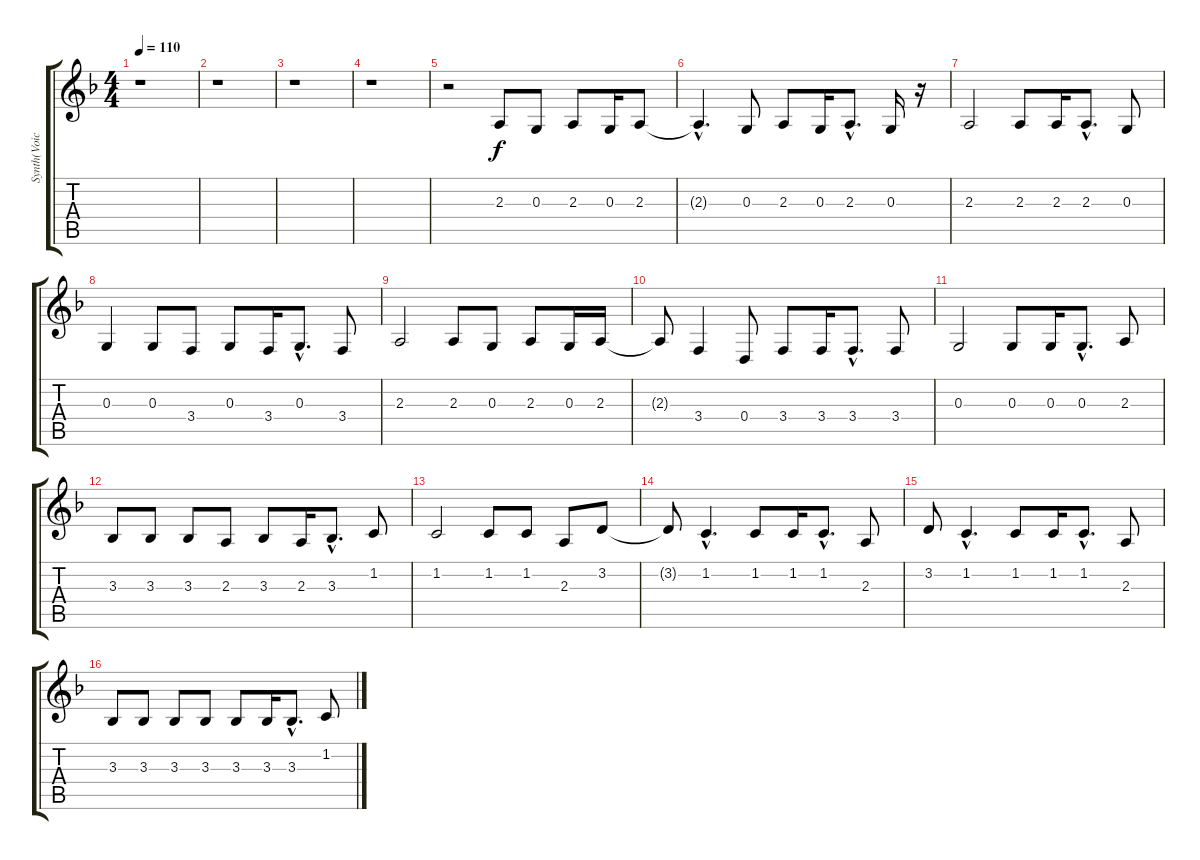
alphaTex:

\track ("Synth(Voice)" "Synth(Voic") {instrument lead6voice}
\staff {score tabs}
\tuning (E4 B3 G3 D3 A2 E2) {hide}
\ts (4 4)
\tempo 110
\clef g2
\ks f
r.1{dy f} |
r.1 |
r.1 |
r.1 |
r.2 2.3.8 0.3.8 2.3.8 0.3.16 2.3.8 |
2.3{hac t}.4{d} 0.3.8 2.3.8 0.3.16 2.3{hac}.8{d} 0.3.16 r.16 |
2.3.2 2.3.8 2.3.16 2.3{hac}.8{d} 0.3.8 |
0.3.4 0.3.8 3.4.8 0.3.8 3.4.16 0.3{hac}.8{d} 3.4.8 |
2.3.2 2.3.8 0.3.8 2.3.8 0.3.16 2.3.16 |
2.3{t}.8 3.4.4 0.4.8 3.4.8 3.4.16 3.4{hac}.8{d} 3.4.8 |
0.3.2 0.3.8 0.3.16 0.3{hac}.8{d} 2.3.8 |
3.3.8 3.3.8 3.3.8 2.3.8 3.3.8 2.3.16 3.3{hac}.8{d} 1.2.8 |
1.2.2 1.2.8 1.2.8 2.3.8 3.2.8 |
3.2{t}.8 1.2{hac}.4{d} 1.2.8 1.2.16 1.2{hac}.8{d} 2.3.8 |
3.2.8 1.2{hac}.4{d} 1.2.8 1.2.16 1.2{hac}.8{d} 2.3.8 |
3.3.8 3.3.8 3.3.8 3.3.8 3.3.8 3.3.16 3.3{hac}.8{d} 1.2.8
